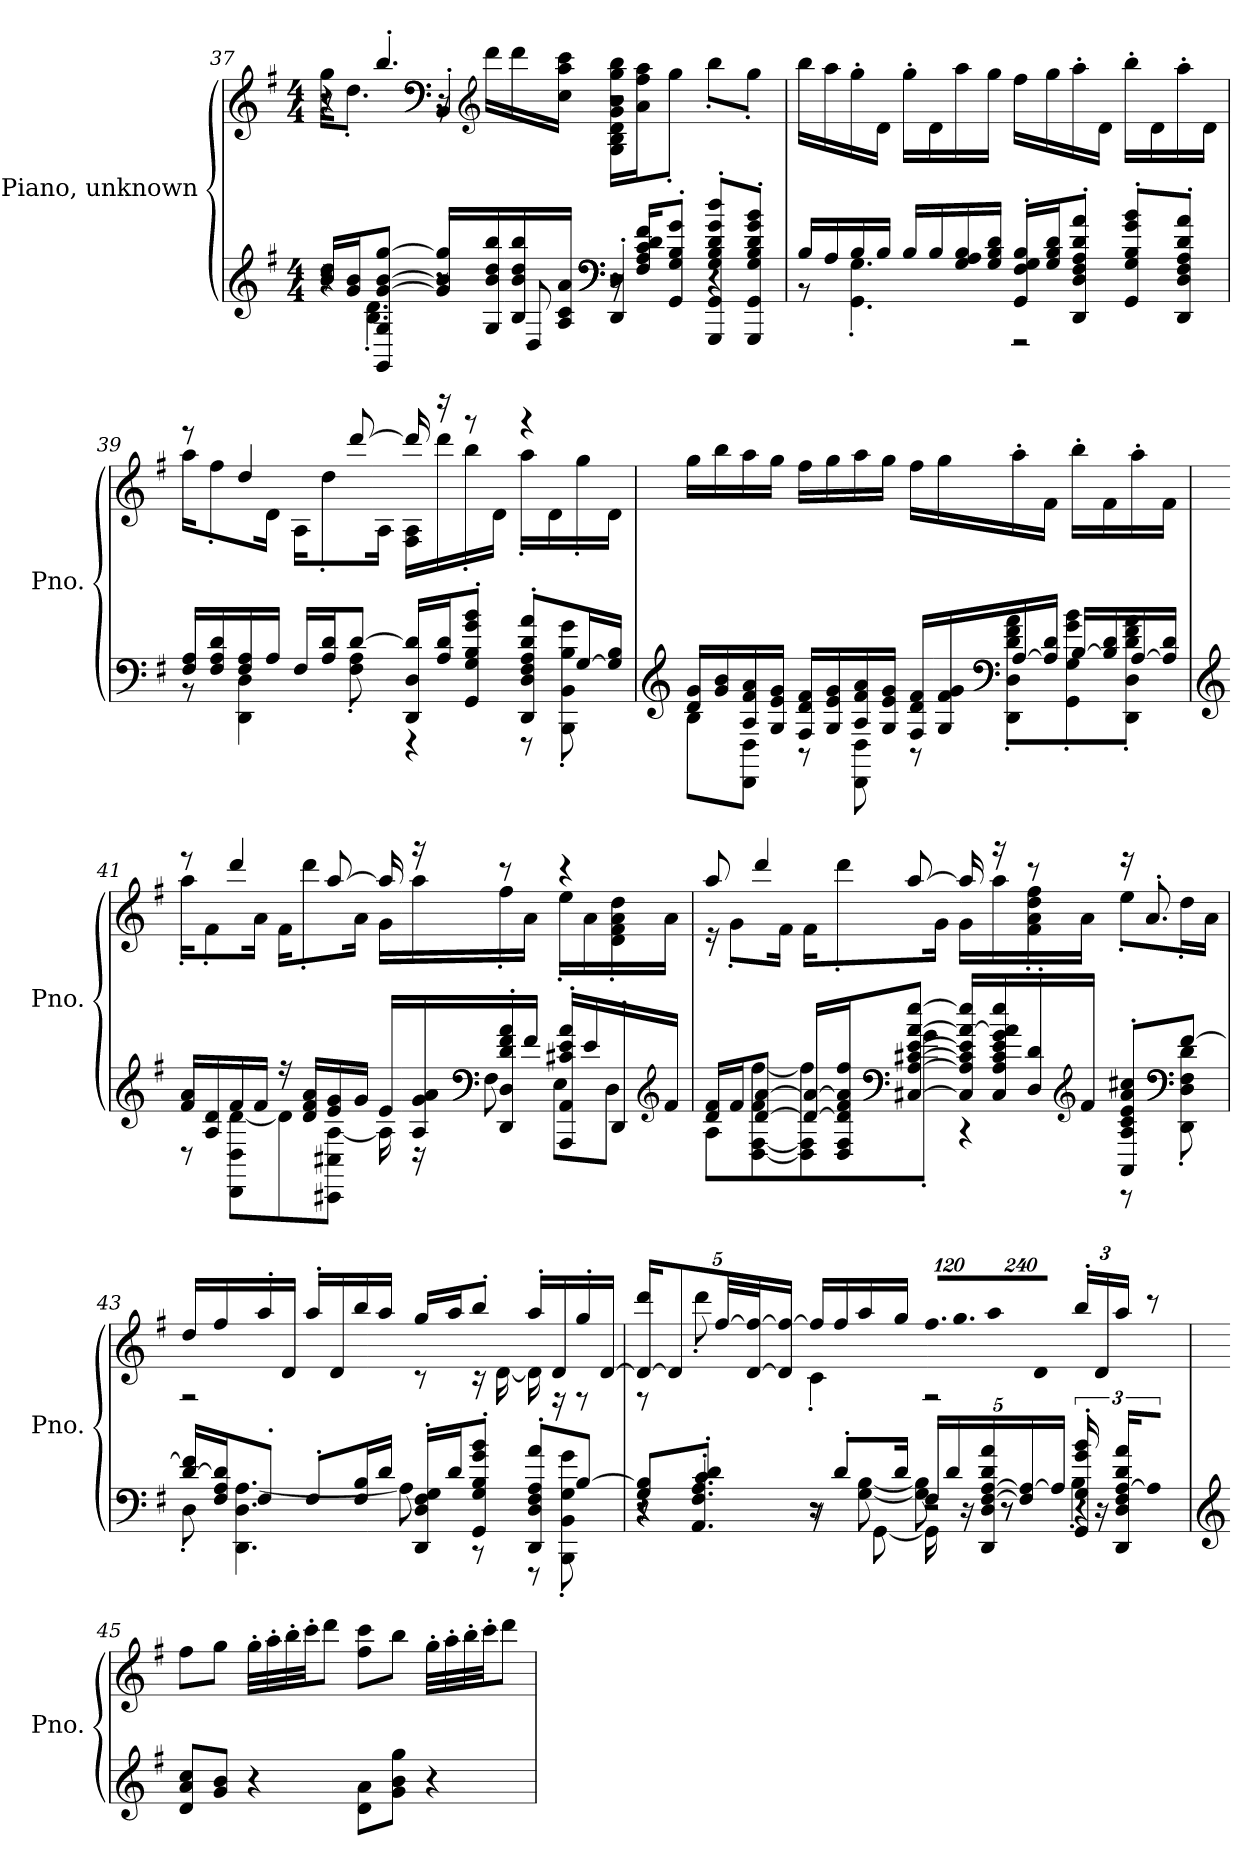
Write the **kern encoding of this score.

**kern	**kern
*part1	*part1
*staff2	*staff1
*I"Piano, unknown	*
*I'Pno.	*
!!LO:PB:g=z
*clefG2	*clefG2
*k[f#]	*k[f#]
*M4/4	*M4/4
=37	=37
*^	*^
*	*^	*	*^
16b/ 16dd/LL	8r	4r	8r	16gg\KL	4r
16g/ 16b/J	.	.	.	8.dd'\J	.
8GG/ 8G/ [8g/ [8b/ [8gg/J	4.B\' 4.d\'	.	4.bb'/	.	.
*	*	*	*clefF4	*	*
16g/] 16b/] 16gg/]LL	.	8r	.	16r	4BB'/
*	*	*	*clefG2	*	*
16G/ 16b/ 16dd/ 16bb/	.	.	.	16ddd\LL	.
16B/ 16b/ 16dd/ 16bb/	.	8D/	.	16ddd\	.
16A/ 16c/ 16a/JJ	.	.	.	16cc\ 16aa\ 16ccc\JJ	.
*clefF4	*	*	*	*	*
16r	2r	4DD/' 4D/'	2r	16G\ 16B\ 16d\ 16g\ 16b\ 16gg\ 16bb\LL	2r
16F#/ 16A/ 16c/ 16d/ 16f#/KL	.	.	.	16a\ 16ff#\ 16aa\J	.
8GG/' 8G/' 8B/' 8g/'J	.	.	.	8gg'\J	.
8GGG/' 8GG/' 8G/' 8B/' 8d/' 8g/' 8dd/'L	.	4r	.	8bb'\L	.
8GGG/' 8GG/' 8G/' 8B/' 8d/' 8g/' 8b/'J	.	.	.	8gg'\J	.
*	*v	*v	*	*	*
*	*	*v	*v	*v
=38	=38	=38
16B/LL	8r	16bb\LL
16A/	.	16aa\
16B/	4.GG\' 4.G\'	16gg'\
16B/JJ	.	16d\JJ
16B/LL	.	16gg'\LL
16B/	.	16d\
16G/ 16A/ 16B/	.	16aa\
16G/ 16B/ 16d/JJ	.	16gg\JJ
16GG/' 16F#/' 16G/' 16B/'LL	2r	16ff#\LL
16G/ 16B/ 16d/J	.	16gg\
8DD/' 8D/' 8F#/' 8A/' 8d/' 8a/'J	.	16aa'\
.	.	16d\JJ
8GG/' 8G/' 8B/' 8g/' 8b/'L	.	16bb'\LL
.	.	16d\
8DD/' 8D/' 8F#/' 8A/' 8d/' 8a/'J	.	16aa'\
.	.	16d\JJ
!!LO:LB:g=z
=39	=39	=39
*	*	*^
16F#/ 16A/LL	8r	8r	16aa\KL
16F#/ 16A/ 16d/	.	.	8ff#'\
16F#/ 16A/	4DD\ 4D\	4dd/	.
16A/JJ	.	.	16d\Jk
16F#/LL	.	.	16A\KL
16A/ 16d/J	.	.	8dd'\
[8d/J	8F#\' 8A\'	[8ddd/	.
.	.	.	16A\Jk
16DD/ 16D/ 16d/]LL	4r	16ddd/]	16F#\ 16A\LL
16A/ 16d/J	.	16r	16ddd\
8GG/' 8G/' 8B/' 8g/' 8b/'J	.	8r	16bb'\
.	.	.	16d\JJ
8DD/' 8D/' 8F#/' 8A/' 8d/' 8a/'L	8r	4r	16aa'\LL
.	.	.	16d\
[16G/L	8BBB\' 8BB\' 8B\' 8g\'	.	16gg'\
16G/] 16B/JJ	.	.	16d\JJ
*	*	*v	*v
!!LO:LB:g=z
=40	=40	=40
*clefG2	*	*
16d/ 16g/LL	8B\L	16gg\LL
16g/ 16b/	.	16bb\
16A/ 16f#/ 16a/	8DD\ 8D\J	16aa\
16G/ 16e/ 16g/JJ	.	16gg\JJ
16F#/ 16d/ 16f#/LL	8r	16ff#\LL
16G/ 16e/ 16g/	.	16gg\
16A/ 16f#/ 16a/	8DD\ 8D\	16aa\
16G/ 16e/ 16g/JJ	.	16gg\JJ
16F#/ 16d/ 16f#/LL	8r	16ff#\LL
16G/ 16f#/ 16g/	.	16gg\
*clefF4	*	*
[16A/	8DD\' 8D\' 8d\' 8f#\' 8a\'L	16aa'\
16A/] 16d/JJ	.	16f#\JJ
[16B/LL	8GG\' 8G\' 8g\' 8b\'	16bb'\LL
16B/] 16d/	.	16f#\
[16A/	8DD\' 8D\' 8d\' 8f#\' 8a\'J	16aa'\
16A/] 16d/JJ	.	16f#\JJ
!!LO:LB:g=z
=41	=41	=41
*clefG2	*	*
*	*	*^
16f#/ 16a/LL	8r	8r	16aa'\KL
16A/ 16d/	.	.	8f#'\
16f#/	8DD\ 8D\ [8d\L	4ddd/	.
16f#/JJ	.	.	16a\Jk
16r	8d\]	.	16f#\KL
16d/ 16f#/ 16a/LL	.	.	8ddd'\
16e/ 16g/	8CC#X\ 8C#X\ [8A\J	[8aa/	.
16g/JJ	.	.	16a\Jk
16e/LL	16A\]	16aa/]	16g\LL
16A/ 16g/ 16a/	16r	16r	16aa\
*clefF4	*	*	*
16DD/' 16D/' 16d/' 16f#/' 16a/'	8F#\	8r	16ff#'\
16f#/JJ	.	.	16a\JJ
16AAA/' 16AA/' 16c#X/' 16e/' 16a/'LL	8E\L	4r	16ee'\LL
16e/	.	.	16a\
16DD'/	8D\J	.	16d\' 16f#\' 16a\' 16dd\'
*clefG2	*	*	*
16f#/JJ	.	.	16a\JJ
!!LO:LB:g=z	!!
=42	=42	=42	=42
16d/ 16f#/LL	8A\L	8aa/	16r
16f#/J	.	.	8g'\L
[8d/ [8a/J	[8D\ [8F#\ 8f#\ [8ff#\	4ddd/	.
.	.	.	16f#\Jk
16d/_ 16a/_LL	8D\] 8F#\] 8ff#\]	.	16f#\KL
16D/ 16F#/ 16d/] 16f#/ 16a/] 16ff#/J	.	.	8ddd'\
*clefF4	*	*	*
[8C#X/ [8A/ [8c#X/ [8e/ [8a/ [8ee/J	8g'\J	[8aa/	.
.	.	.	16g\Jk
16C#/] 16A/] 16c#/] 16e/] 16a/_ 16ee/]LL	4r	16aa/]	16g\LL
16C#/ 16A/ 16c#/ 16e/ 16g/ 16a/] 16ee/	.	16r	16aa\
16D/' 16d/'	.	8r	16f#\' 16a\' 16dd\' 16ff#\'
*clefG2	*	*	*
16f#/JJ	.	.	16a\JJ
8AA/' 8A/' 8c#/' 8e/' 8a/' 8cc#X/'L	8r	16r	8ee'\L
.	.	8.a'/	.
*clefF4	*	*	*
[8f#/J	8DD\' 8D\' 8F#\' 8d\'	.	16dd'\L
.	.	.	16a\JJ
!!LO:LB:g=z	!!
=43	=43	=43	=43
[16d/ 16f#/]LL	8D'\	16dd/LL	2r
16F#/ 16A/ 16d/]J	.	16ff#/	.
8F#'/J	4.DD\ 4.D\ [4.A\	16aa'/	.
.	.	16d/JJ	.
8F#'/L	.	16aa'/LL	.
.	.	16d/	.
16F#/ 16B/L	.	16bb/	.
16d/JJ	.	16aa/JJ	.
16DD/' 16D/' 16F#/' 16G/'LL	8A\]	16gg/LL	8r
16d/J	.	16aa/J	.
8GG/' 8G/' 8B/' 8g/' 8b/'J	8r	8bb'/J	16r
.	.	.	[16d\
8DD/' 8D/' 8F#/' 8A/' 8a/'L	8r	16aa'/LL	16d\]
.	.	16d/	16r
[8B/J	8BBB\' 8BB\' 8G\' 8g\'	16gg'/	8r
.	.	[16d/JJ	.
!!LO:PB:g=z	!!
=44	=44	=44	=44
*^	*^	*	*
*	*	*	*	*Xbrackettup	*
8G/ 8B/]L	4r	8r	4r	20d/_ 20ddd/KL	8r
.	.	.	.	10d/]	.
8c/' 8d/'J	.	4.AA/' 4.F#/' 4.A/'	.	.	8ddd'\
.	.	.	.	[40ff#/LL	.
.	.	.	.	[40d/ 40ff#/_J	.
.	.	.	.	20d/] 20ff#/_JJ	.
16r	8r	.	8r	16ff#/LL]	4c'\
8d'/L	.	.	.	16ff#/	.
.	[8G\ [8B\	.	[8GG\	16aa/	.
16d/Jk	.	.	.	16gg/JJ	.
*Xbrackettup	*	*	*	*	*
!	!	!	!	!LO:N:vis=32.	!
20F#/LL	8G\] 8B\]	2r	16GG\]	1920%103ff#/LLL	2r
20d/	.	.	.	.	.
!	!	!	!	!LO:N:vis=32.	!
.	.	.	.	1920%103gg/J	.
.	.	.	16r	.	.
20DD/ 20D/ [20F#/ [20A/ 20d/ 20a/	.	.	.	.	.
!	!	!	!	!LO:N:vis=16	!
.	.	.	.	1920%137aa/	.
.	8r	.	8r	.	.
20F#/] 20A/_	.	.	.	.	.
!	!	!	!	!LO:N:vis=16	!
.	.	.	.	1920%137d/JJ	.
20A/JJ]	.	.	.	.	.
*brackettup	*	*	*	*	*
24GG/' 24G/' 24g/' 24b/'	4B'\	.	4r	24bb'/LL	.
24r	.	.	.	24d/	.
24DD/ 24D/ 24F#/ [24A/ 24d/ 24a/KL	.	.	.	24aa/JJ	.
8A/J]	.	.	.	8r	.
*v	*v	*v	*v	*	*
*	*v	*v
!!LO:LB:g=z
=45	=45
*clefG2	*
8d/ 8a/ 8cc/L	8ff#\L
8g/ 8b/J	8gg\J
4r	32gg'\LLL
.	32aa'\
.	32bb'\
.	32ccc'\JJ
.	8ddd\J
8d\ 8a\L	8ff#\ 8ccc\L
8g\ 8b\ 8gg\J	8bb\J
4r	32gg'\LLL
.	32aa'\
.	32bb'\
.	32ccc'\JJ
.	8ddd\J
=	=
*-	*-
